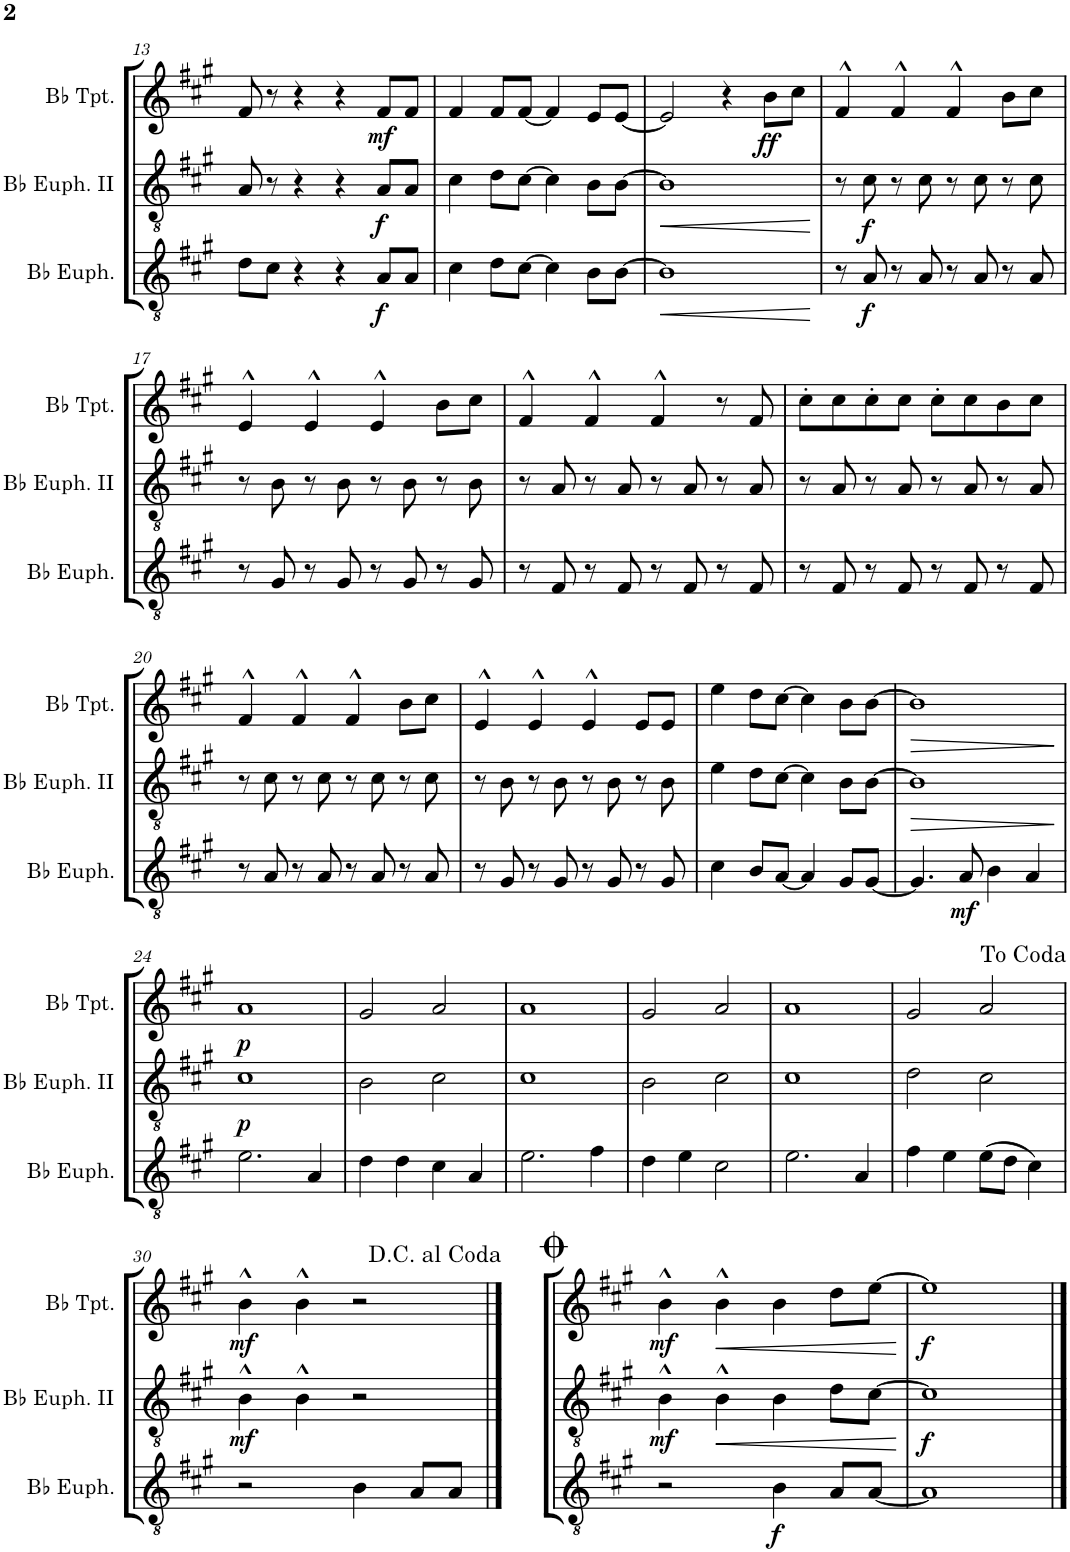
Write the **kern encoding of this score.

**kern	**dynam	**kern	**dynam	**kern	**dynam
*part3	*part3	*part2	*part2	*part1	*part1
*staff3	*staff3	*staff2	*staff2	*staff1	*staff1
*I"Bb Euphonium	*	*I"Bb Euphonium II	*	*I"Bb Trumpet	*
*I'Bb Euph.	*	*I'Bb Euph. II	*	*I'Bb Tpt.	*
!!LO:PB:g=z
*clefGv2	*	*clefGv2	*	*clefG2	*
*Trd1c2	*	*Trd1c2	*	*Trd1c2	*
*k[f#c#g#]	*	*k[f#c#g#]	*	*k[f#c#g#]	*
*M4/4	*	*M4/4	*	*M4/4	*
=13	=13	=13	=13	=13	=13
8d\L	.	8A/	.	8f#/	.
8c#\J	.	8r	.	8r	.
4r	.	4r	.	4r	.
4r	.	4r	.	4r	.
!	!LO:DY:b	!	!LO:DY:b	!	!LO:DY:b
8A/L	f	8A/L	f	8f#/L	mf
8A/J	.	8A/J	.	8f#/J	.
=14	=14	=14	=14	=14	=14
4c#\	.	4c#\	.	4f#/	.
8d\L	.	8d\L	.	8f#/L	.
[8c#\J	.	[8c#\J	.	[8f#/J	.
4c#\]	.	4c#\]	.	4f#/]	.
8B\L	.	8B\L	.	8e/L	.
[8B\J	.	[8B\J	.	[8e/J	.
=15	=15	=15	=15	=15	=15
!	!LO:HP:b	!	!LO:HP:b	!	!
1B]	<	1B]	<	2e/]	.
.	.	.	.	4r	.
!	!	!	!	!	!LO:DY:b
.	.	.	.	8b\L	ff
.	.	.	.	8cc#\J	.
.	[	.	[	.	.
=16	=16	=16	=16	=16	=16
8r	.	8r	.	4f#^^/	.
!	!LO:DY:b	!	!LO:DY:b	!	!
8A/	f	8c#\	f	.	.
8r	.	8r	.	4f#^^/	.
8A/	.	8c#\	.	.	.
8r	.	8r	.	4f#^^/	.
8A/	.	8c#\	.	.	.
8r	.	8r	.	8b\L	.
8A/	.	8c#\	.	8cc#\J	.
!!LO:LB:g=z
=17	=17	=17	=17	=17	=17
8r	.	8r	.	4e^^/	.
8G#/	.	8B\	.	.	.
8r	.	8r	.	4e^^/	.
8G#/	.	8B\	.	.	.
8r	.	8r	.	4e^^/	.
8G#/	.	8B\	.	.	.
8r	.	8r	.	8b\L	.
8G#/	.	8B\	.	8cc#\J	.
=18	=18	=18	=18	=18	=18
8r	.	8r	.	4f#^^/	.
8F#/	.	8A/	.	.	.
8r	.	8r	.	4f#^^/	.
8F#/	.	8A/	.	.	.
8r	.	8r	.	4f#^^/	.
8F#/	.	8A/	.	.	.
8r	.	8r	.	8r	.
8F#/	.	8A/	.	8f#/	.
=19	=19	=19	=19	=19	=19
8r	.	8r	.	8cc#'\L	.
8F#/	.	8A/	.	8cc#\	.
8r	.	8r	.	8cc#'\	.
8F#/	.	8A/	.	8cc#\J	.
8r	.	8r	.	8cc#'\L	.
8F#/	.	8A/	.	8cc#\	.
8r	.	8r	.	8b\	.
8F#/	.	8A/	.	8cc#\J	.
!!LO:LB:g=z
=20	=20	=20	=20	=20	=20
8r	.	8r	.	4f#^^/	.
8A/	.	8c#\	.	.	.
8r	.	8r	.	4f#^^/	.
8A/	.	8c#\	.	.	.
8r	.	8r	.	4f#^^/	.
8A/	.	8c#\	.	.	.
8r	.	8r	.	8b\L	.
8A/	.	8c#\	.	8cc#\J	.
=21	=21	=21	=21	=21	=21
8r	.	8r	.	4e^^/	.
8G#/	.	8B\	.	.	.
8r	.	8r	.	4e^^/	.
8G#/	.	8B\	.	.	.
8r	.	8r	.	4e^^/	.
8G#/	.	8B\	.	.	.
8r	.	8r	.	8e/L	.
8G#/	.	8B\	.	8e/J	.
=22	=22	=22	=22	=22	=22
4c#\	.	4e\	.	4ee\	.
8B/L	.	8d\L	.	8dd\L	.
[8A/J	.	[8c#\J	.	[8cc#\J	.
4A/]	.	4c#\]	.	4cc#\]	.
8G#/L	.	8B\L	.	8b\L	.
[8G#/J	.	[8B\J	.	[8b\J	.
=23	=23	=23	=23	=23	=23
!	!	!	!LO:HP:b	!	!LO:HP:b
4.G#/]	.	1B]	>	1b]	>
!	!LO:DY:b	!	!	!	!
8A/	mf	.	.	.	.
4B\	.	.	.	.	.
4A/	.	.	.	.	.
.	.	.	]	.	]
!!LO:LB:g=z
=24	=24	=24	=24	=24	=24
!	!	!	!LO:DY:b	!	!LO:DY:b
2.e\	.	1c#	p	1a	p
4A/	.	.	.	.	.
=25	=25	=25	=25	=25	=25
4d\	.	2B\	.	2g#/	.
4d\	.	.	.	.	.
4c#\	.	2c#\	.	2a/	.
4A/	.	.	.	.	.
=26	=26	=26	=26	=26	=26
2.e\	.	1c#	.	1a	.
4f#\	.	.	.	.	.
=27	=27	=27	=27	=27	=27
4d\	.	2B\	.	2g#/	.
4e\	.	.	.	.	.
2c#\	.	2c#\	.	2a/	.
=28	=28	=28	=28	=28	=28
2.e\	.	1c#	.	1a	.
4A/	.	.	.	.	.
=29	=29	=29	=29	=29	=29
4f#\	.	2d\	.	2g#/	.
4e\	.	.	.	.	.
(8e\L	.	2c#\	.	2a/	.
8d\J	.	.	.	.	.
4c#\)	.	.	.	.	.
!!LO:LB:g=z
=30	=30	=30	=30	=30	=30
!	!	!	!LO:DY:b	!	!LO:DY:b
2r	.	4B^^\	mf	4b^^\	mf
.	.	4B^^\	.	4b^^\	.
4B\	.	2r	.	2r	.
8A/L	.	.	.	.	.
8A/J	.	.	.	.	.
==31	==31	==31	==31	==31	==31
!	!	!	!LO:DY:b	!	!LO:DY:b
2r	.	4B^^\	mf	4b^^\	mf
!	!	!	!LO:HP:b	!	!LO:HP:b
.	.	4B^^\	<	4b^^\	<
!	!LO:DY:b	!	!	!	!
4B\	f	4B\	.	4b\	.
8A/L	.	8d\L	.	8dd\L	.
[8A/J	.	[8c#\J	.	[8ee\J	.
.	.	.	[	.	[
=32	=32	=32	=32	=32	=32
!	!	!	!LO:DY:b	!	!LO:DY:b
1A]	.	1c#]	f	1ee]	f
==	==	==	==	==	==
*-	*-	*-	*-	*-	*-
